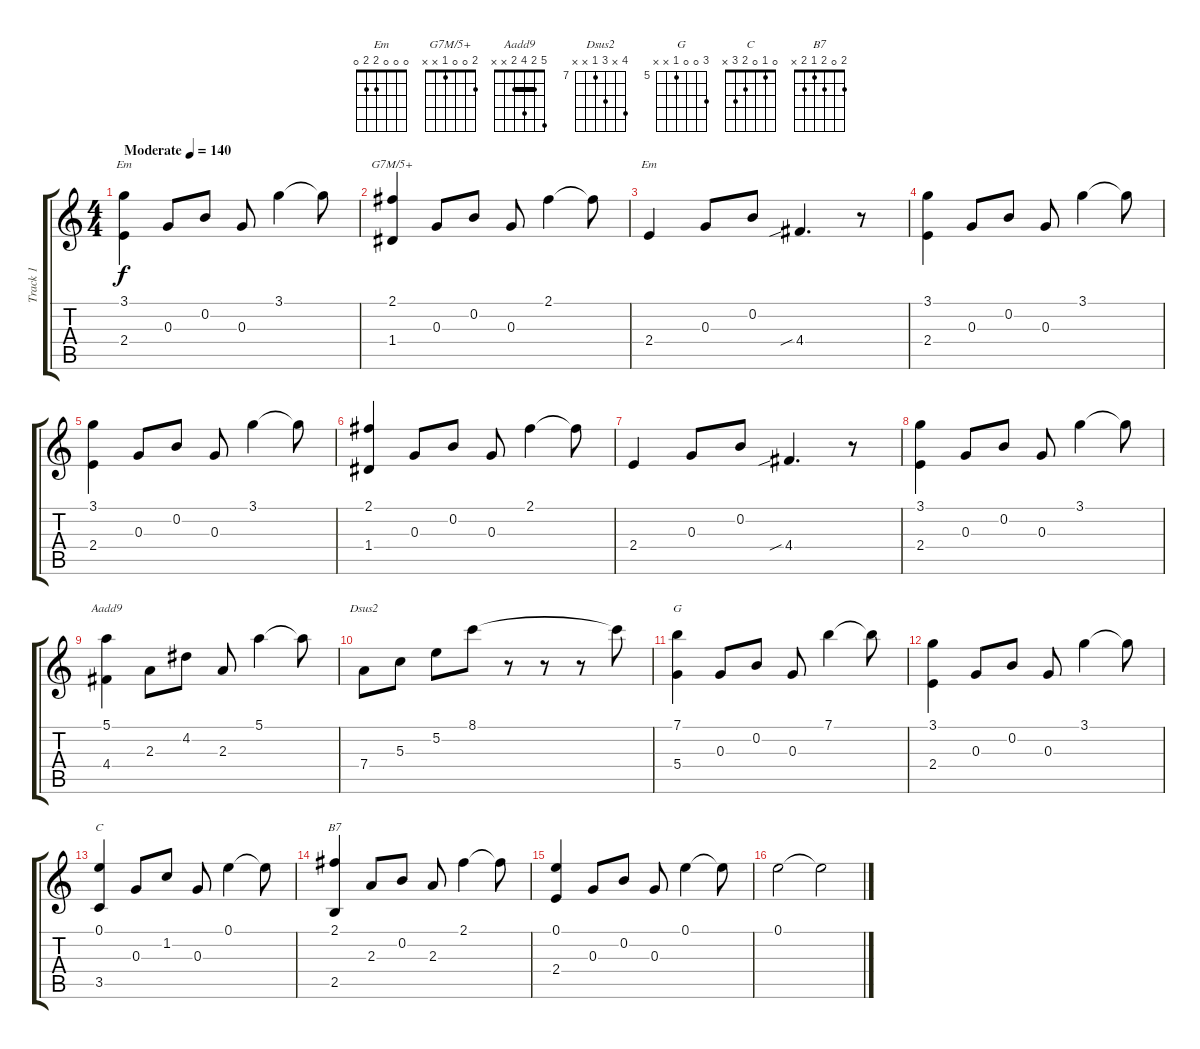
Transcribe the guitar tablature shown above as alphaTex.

\track ("Track 1" "Track 1") {instrument acousticguitarsteel}
\staff {score tabs}
\tuning (E4 B3 G3 D3 A2 E2) {hide}
\chord ("Em" 3 0 0 2 x x)
\chord ("G7M/5+" 2 0 0 1 x x)
\chord ("Em" 0 0 0 2 2 0)
\chord ("Aadd9" 5 2 4 2 x x) {barre 2}
\chord ("Dsus2" 10 x 9 7 x x) {firstfret 7 barre 7}
\chord ("G" 7 0 0 5 x x) {firstfret 5}
\chord ("C" 0 1 0 2 3 x)
\chord ("B7" 2 0 2 1 2 x)
\ts (4 4)
\tempo (140 "Moderate")
\clef g2
\ks c
(3.1 2.4).4{ch "Em" dy f instrument acousticguitarsteel} 0.3.8 0.2.8 0.3.8 3.1.4 3.1{t}.8 |
(2.1 1.4).4{ch "G7M/5+"} 0.3.8 0.2.8 0.3.8 2.1.4 2.1{t}.8 |
2.4.4{ch "Em"} 0.3.8 0.2.8 4.4{sib}.4{d} r.8 |
(3.1 2.4).4 0.3.8 0.2.8 0.3.8 3.1.4 3.1{t}.8 |
(3.1 2.4).4 0.3.8 0.2.8 0.3.8 3.1.4 3.1{t}.8 |
(2.1 1.4).4 0.3.8 0.2.8 0.3.8 2.1.4 2.1{t}.8 |
2.4.4 0.3.8 0.2.8 4.4{sib}.4{d} r.8 |
(3.1 2.4).4 0.3.8 0.2.8 0.3.8 3.1.4 3.1{t}.8 |
(5.1 4.4).4{ch "Aadd9"} 2.3.8 4.2.8 2.3.8 5.1.4 5.1{t}.8 |
7.4.8{ch "Dsus2"} 5.3.8 5.2.8 8.1.8 r.8 r.8 r.8 8.1{t}.8 |
(7.1 5.4).4{ch "G"} 0.3.8 0.2.8 0.3.8 7.1.4 7.1{t}.8 |
(3.1 2.4).4 0.3.8 0.2.8 0.3.8 3.1.4 3.1{t}.8 |
(0.1 3.5).4{ch "C"} 0.3.8 1.2.8 0.3.8 0.1.4 0.1{t}.8 |
(2.1 2.5).4{ch "B7"} 2.3.8 0.2.8 2.3.8 2.1.4 2.1{t}.8 |
(0.1 2.4).4 0.3.8 0.2.8 0.3.8 0.1.4 0.1{t}.8 |
0.1.2 0.1{t}.2
